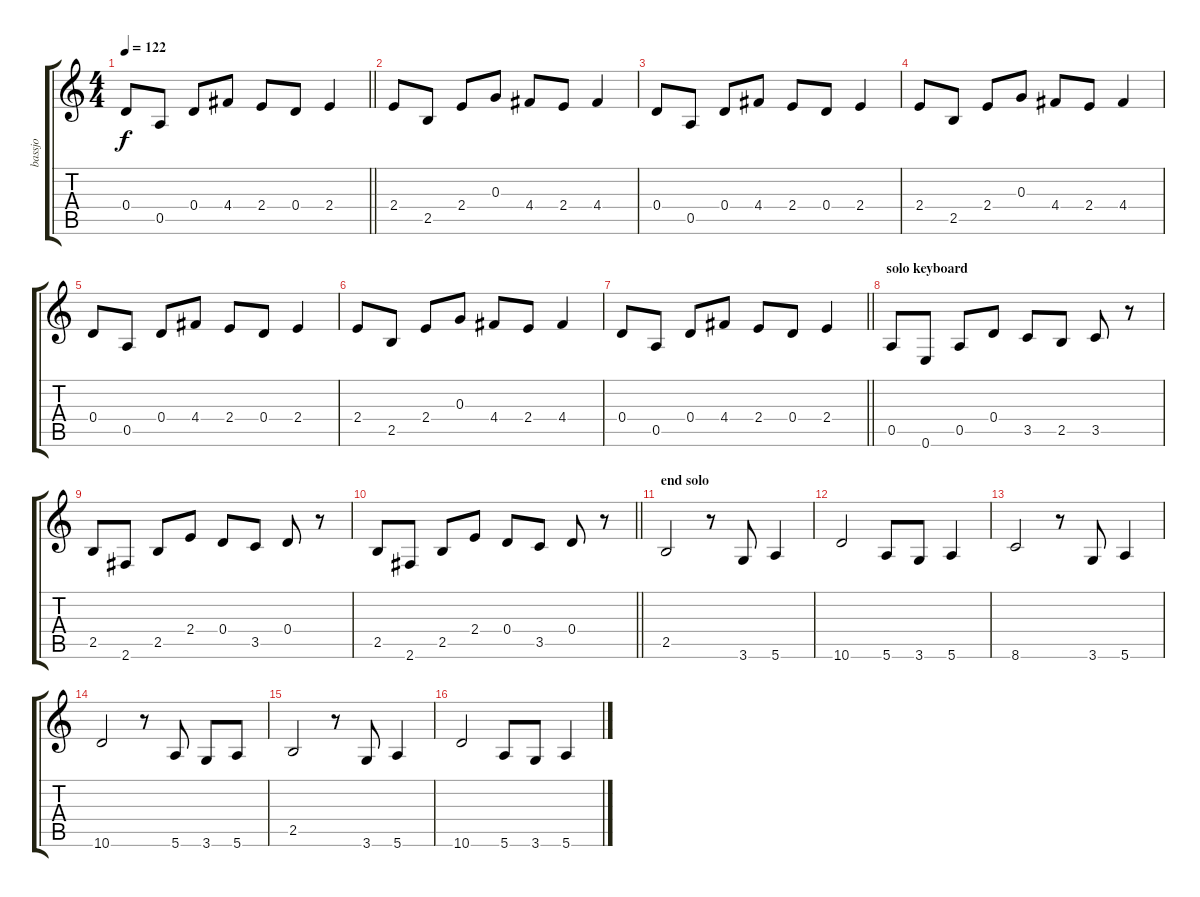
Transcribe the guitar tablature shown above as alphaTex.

\track ("bassjo" "bassjo") {instrument electricbassfinger}
\staff {score tabs}
\tuning (E4 B3 G3 D3 A2 E2) {hide}
\ts (4 4)
\tempo 122
\clef g2
\barLineRight lightlight
\ks c
0.4.8{dy f} 0.5.8 0.4.8 4.4.8 2.4.8 0.4.8 2.4.4 |
2.4.8 2.5.8 2.4.8 0.3.8 4.4.8 2.4.8 4.4.4 |
0.4.8 0.5.8 0.4.8 4.4.8 2.4.8 0.4.8 2.4.4 |
2.4.8 2.5.8 2.4.8 0.3.8 4.4.8 2.4.8 4.4.4 |
0.4.8 0.5.8 0.4.8 4.4.8 2.4.8 0.4.8 2.4.4 |
2.4.8 2.5.8 2.4.8 0.3.8 4.4.8 2.4.8 4.4.4 |
\barLineRight lightlight
0.4.8 0.5.8 0.4.8 4.4.8 2.4.8 0.4.8 2.4.4 |
\section ("" "solo keyboard")
0.5.8 0.6.8 0.5.8 0.4.8 3.5.8 2.5.8 3.5.8 r.8 |
2.5.8 2.6.8 2.5.8 2.4.8 0.4.8 3.5.8 0.4.8 r.8 |
\barLineRight lightlight
2.5.8 2.6.8 2.5.8 2.4.8 0.4.8 3.5.8 0.4.8 r.8 |
\section ("" "end solo")
2.5.2 r.8 3.6.8 5.6.4 |
10.6.2 5.6.8 3.6.8 5.6.4 |
8.6.2 r.8 3.6.8 5.6.4 |
10.6.2 r.8 5.6.8 3.6.8 5.6.8 |
2.5.2 r.8 3.6.8 5.6.4 |
10.6.2 5.6.8 3.6.8 5.6.4
